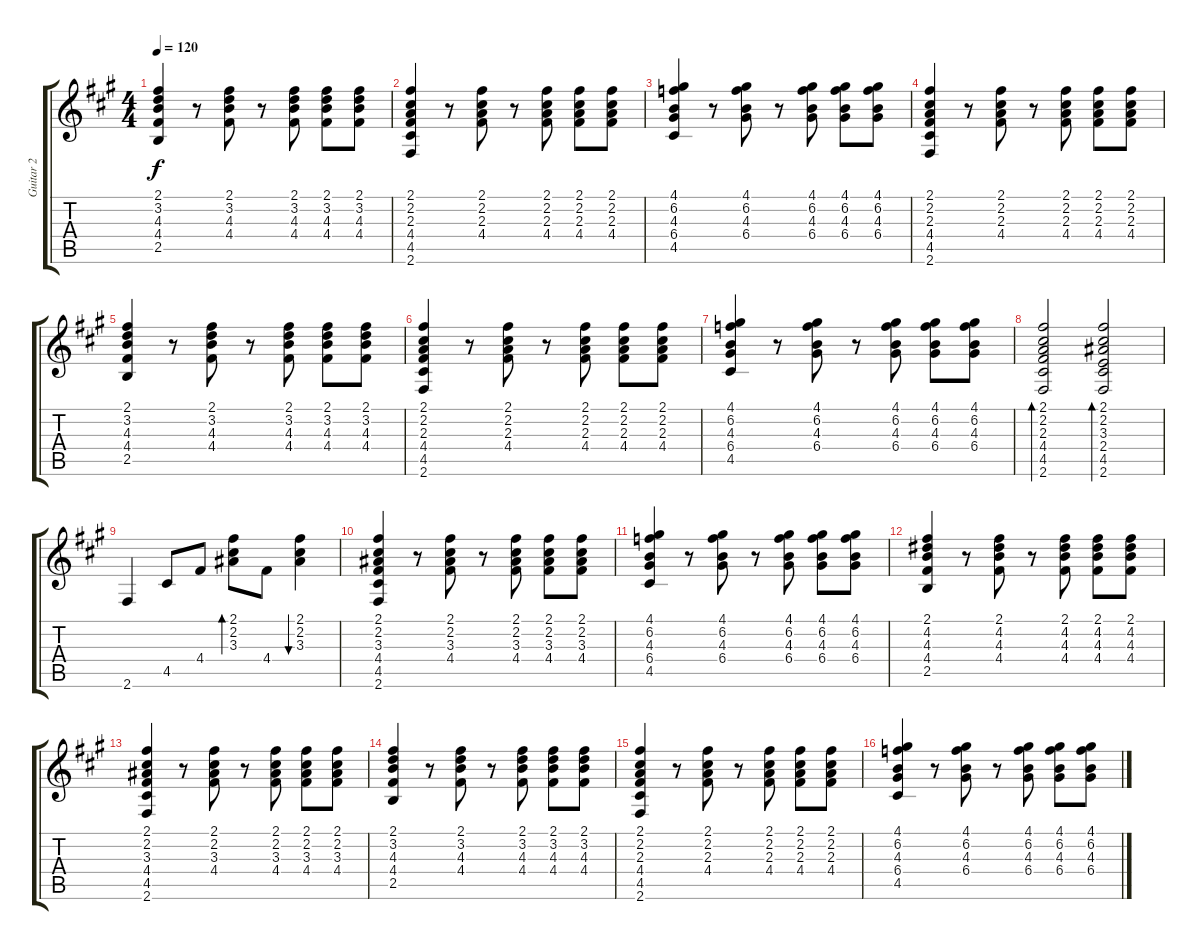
\track ("Guitar 2" "Guitar 2") {instrument acousticguitarnylon}
\staff {score tabs}
\tuning (E4 B3 G3 D3 A2 E2) {hide}
\ts (4 4)
\tempo 120
\clef g2
\ks f#minor
(2.1 3.2 4.3 4.4 2.5).4{dy f} r.8 (2.1 3.2 4.3 4.4).8 r.8 (2.1 3.2 4.3 4.4).8 (2.1 3.2 4.3 4.4).8 (2.1 3.2 4.3 4.4).8 |
(2.1 2.2 2.3 4.4 4.5 2.6).4 r.8 (2.1 2.2 2.3 4.4).8 r.8 (2.1 2.2 2.3 4.4).8 (2.1 2.2 2.3 4.4).8 (2.1 2.2 2.3 4.4).8 |
(4.1 6.2 4.3 6.4 4.5).4 r.8 (4.1 6.2 4.3 6.4).8 r.8 (4.1 6.2 4.3 6.4).8 (4.1 6.2 4.3 6.4).8 (4.1 6.2 4.3 6.4).8 |
(2.1 2.2 2.3 4.4 4.5 2.6).4 r.8 (2.1 2.2 2.3 4.4).8 r.8 (2.1 2.2 2.3 4.4).8 (2.1 2.2 2.3 4.4).8 (2.1 2.2 2.3 4.4).8 |
(2.1 3.2 4.3 4.4 2.5).4 r.8 (2.1 3.2 4.3 4.4).8 r.8 (2.1 3.2 4.3 4.4).8 (2.1 3.2 4.3 4.4).8 (2.1 3.2 4.3 4.4).8 |
(2.1 2.2 2.3 4.4 4.5 2.6).4 r.8 (2.1 2.2 2.3 4.4).8 r.8 (2.1 2.2 2.3 4.4).8 (2.1 2.2 2.3 4.4).8 (2.1 2.2 2.3 4.4).8 |
(4.1 6.2 4.3 6.4 4.5).4 r.8 (4.1 6.2 4.3 6.4).8 r.8 (4.1 6.2 4.3 6.4).8 (4.1 6.2 4.3 6.4).8 (4.1 6.2 4.3 6.4).8 |
(2.1 2.2 2.3 4.4 4.5 2.6).2{bd 480} (2.1 2.2 3.3 2.4 4.5 2.6).2{bd 480} |
2.6.4 4.5.8 4.4.8 (2.1 2.2 3.3).8{bd 480} 4.4.8 (2.1 2.2 3.3).4{bu 480} |
(2.1 2.2 3.3 4.4 4.5 2.6).4 r.8 (2.1 2.2 3.3 4.4).8 r.8 (2.1 2.2 3.3 4.4).8 (2.1 2.2 3.3 4.4).8 (2.1 2.2 3.3 4.4).8 |
(4.1 6.2 4.3 6.4 4.5).4 r.8 (4.1 6.2 4.3 6.4).8 r.8 (4.1 6.2 4.3 6.4).8 (4.1 6.2 4.3 6.4).8 (4.1 6.2 4.3 6.4).8 |
(2.1 4.2 4.3 4.4 2.5).4 r.8 (2.1 4.2 4.3 4.4).8 r.8 (2.1 4.2 4.3 4.4).8 (2.1 4.2 4.3 4.4).8 (2.1 4.2 4.3 4.4).8 |
(2.1 2.2 3.3 4.4 4.5 2.6).4 r.8 (2.1 2.2 3.3 4.4).8 r.8 (2.1 2.2 3.3 4.4).8 (2.1 2.2 3.3 4.4).8 (2.1 2.2 3.3 4.4).8 |
(2.1 3.2 4.3 4.4 2.5).4 r.8 (2.1 3.2 4.3 4.4).8 r.8 (2.1 3.2 4.3 4.4).8 (2.1 3.2 4.3 4.4).8 (2.1 3.2 4.3 4.4).8 |
(2.1 2.2 2.3 4.4 4.5 2.6).4 r.8 (2.1 2.2 2.3 4.4).8 r.8 (2.1 2.2 2.3 4.4).8 (2.1 2.2 2.3 4.4).8 (2.1 2.2 2.3 4.4).8 |
(4.1 6.2 4.3 6.4 4.5).4 r.8 (4.1 6.2 4.3 6.4).8 r.8 (4.1 6.2 4.3 6.4).8 (4.1 6.2 4.3 6.4).8 (4.1 6.2 4.3 6.4).8
